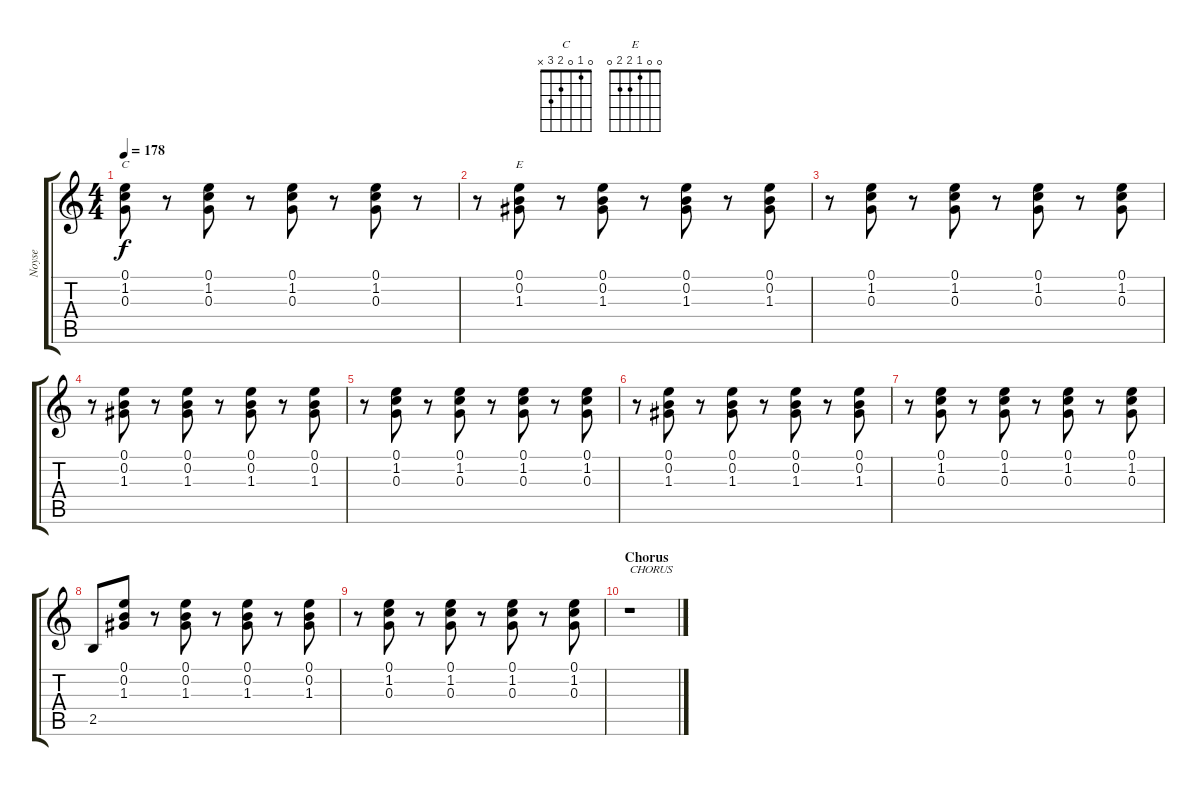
\track ("Noyse" "Noyse") {instrument electricguitarclean}
\staff {score tabs}
\tuning (E4 B3 G3 D3 A2 E2) {hide}
\chord ("C" 0 1 0 2 3 x)
\chord ("E" 0 0 1 2 2 0)
\ts (4 4)
\tempo 178
\clef g2
\ks c
(0.1 1.2 0.3).8{ch "C" dy f} r.8 (0.1 1.2 0.3).8 r.8 (0.1 1.2 0.3).8 r.8 (0.1 1.2 0.3).8 r.8 |
r.8 (0.1 0.2 1.3).8{ch "E"} r.8 (0.1 0.2 1.3).8 r.8 (0.1 0.2 1.3).8 r.8 (0.1 0.2 1.3).8 |
r.8 (0.1 1.2 0.3).8 r.8 (0.1 1.2 0.3).8 r.8 (0.1 1.2 0.3).8 r.8 (0.1 1.2 0.3).8 |
r.8 (0.1 0.2 1.3).8 r.8 (0.1 0.2 1.3).8 r.8 (0.1 0.2 1.3).8 r.8 (0.1 0.2 1.3).8 |
r.8 (0.1 1.2 0.3).8 r.8 (0.1 1.2 0.3).8 r.8 (0.1 1.2 0.3).8 r.8 (0.1 1.2 0.3).8 |
r.8 (0.1 0.2 1.3).8 r.8 (0.1 0.2 1.3).8 r.8 (0.1 0.2 1.3).8 r.8 (0.1 0.2 1.3).8 |
r.8 (0.1 1.2 0.3).8 r.8 (0.1 1.2 0.3).8 r.8 (0.1 1.2 0.3).8 r.8 (0.1 1.2 0.3).8 |
2.5.8 (0.1 0.2 1.3).8 r.8 (0.1 0.2 1.3).8 r.8 (0.1 0.2 1.3).8 r.8 (0.1 0.2 1.3).8 |
r.8 (0.1 1.2 0.3).8 r.8 (0.1 1.2 0.3).8 r.8 (0.1 1.2 0.3).8 r.8 (0.1 1.2 0.3).8 |
\section ("" "Chorus")
r.1{txt "CHORUS"}
